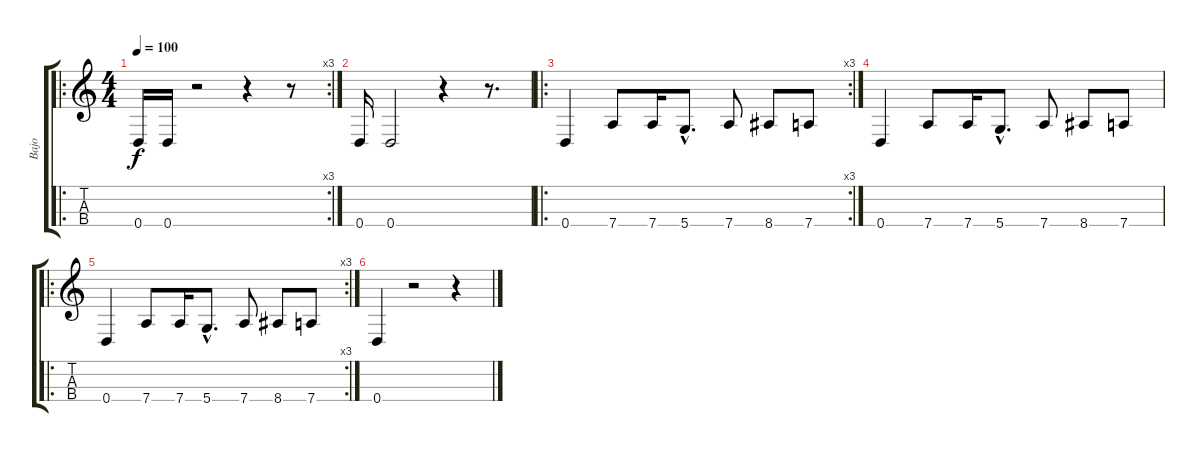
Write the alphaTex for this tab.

\track ("Bajo" "Bajo") {instrument electricbasspick}
\staff {score tabs}
\tuning (G3 D3 A2 D2) {hide}
\ro
\rc 3
\ts (4 4)
\tempo 100
\clef g2
\ks c
0.4.16{dy f} 0.4.16 r.2 r.4 r.8 |
0.4.16 0.4.2 r.4 r.8{d} |
\ro
\rc 3
0.4.4 7.4.8 7.4.16 5.4{hac}.8{d} 7.4.8 8.4.8 7.4.8 |
0.4.4 7.4.8 7.4.16 5.4{hac}.8{d} 7.4.8 8.4.8 7.4.8 |
\ro
\rc 3
0.4.4 7.4.8 7.4.16 5.4{hac}.8{d} 7.4.8 8.4.8 7.4.8 |
0.4.4 r.2 r.4
